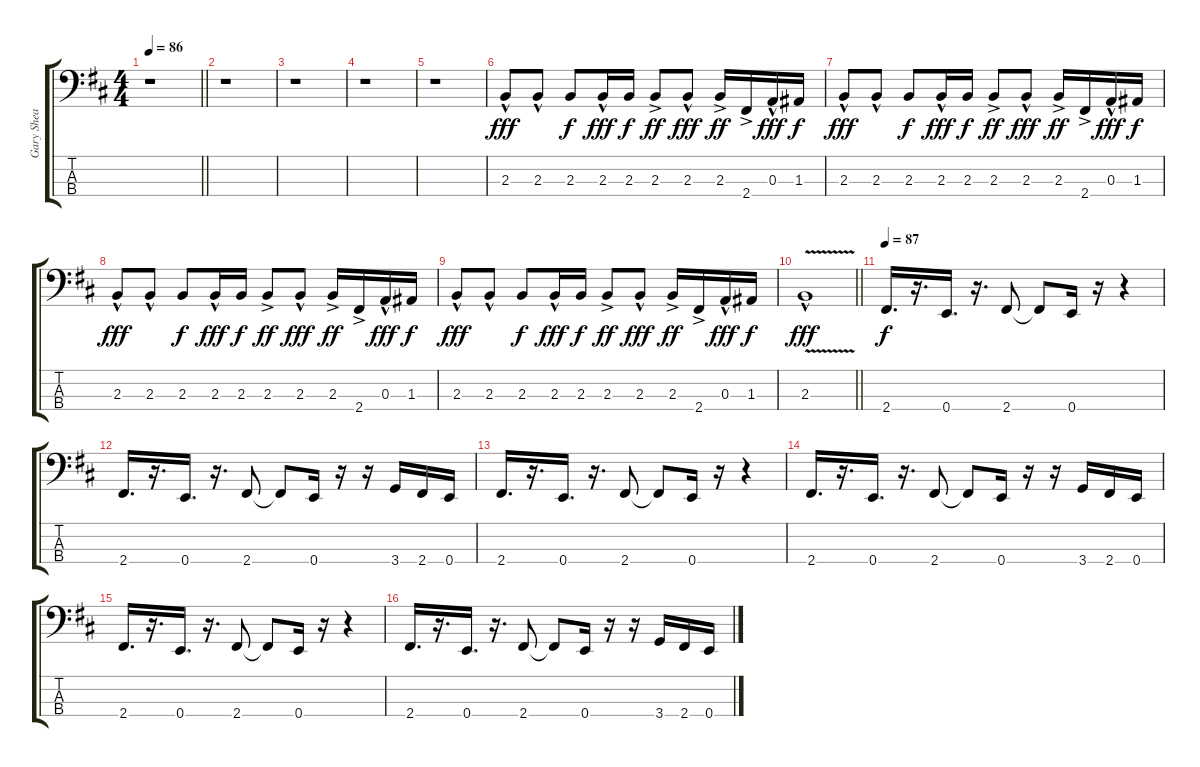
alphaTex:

\track ("Gary Shea" "Gary Shea") {instrument electricbassfinger}
\staff {score tabs}
\tuning (G2 D2 A1 E1) {hide}
\ts (4 4)
\tempo 86
\clef f4
\barLineRight lightlight
\ks d
r.1{dy fff instrument electricbassfinger} |
r.1 |
r.1 |
r.1 |
r.1 |
2.3{hac}.8 2.3{hac}.8 2.3.8{dy f} 2.3{hac}.16{dy fff} 2.3.16{dy f} 2.3{ac}.8{dy ff} 2.3{hac}.8{dy fff} 2.3{ac}.16{dy ff} 2.4{ac}.16 0.3{hac}.16{dy fff} 1.3.16{dy f} |
2.3{hac}.8{dy fff} 2.3{hac}.8 2.3.8{dy f} 2.3{hac}.16{dy fff} 2.3.16{dy f} 2.3{ac}.8{dy ff} 2.3{hac}.8{dy fff} 2.3{ac}.16{dy ff} 2.4{ac}.16 0.3{hac}.16{dy fff} 1.3.16{dy f} |
2.3{hac}.8{dy fff} 2.3{hac}.8 2.3.8{dy f} 2.3{hac}.16{dy fff} 2.3.16{dy f} 2.3{ac}.8{dy ff} 2.3{hac}.8{dy fff} 2.3{ac}.16{dy ff} 2.4{ac}.16 0.3{hac}.16{dy fff} 1.3.16{dy f} |
2.3{hac}.8{dy fff} 2.3{hac}.8 2.3.8{dy f} 2.3{hac}.16{dy fff} 2.3.16{dy f} 2.3{ac}.8{dy ff} 2.3{hac}.8{dy fff} 2.3{ac}.16{dy ff} 2.4{ac}.16 0.3{hac}.16{dy fff} 1.3.16{dy f} |
\barLineRight lightlight
2.3{v hac}.1{dy fff} |
\tempo 87
2.4.16{d dy f} r.16{d} 0.4.16{d} r.16{d} 2.4.8 2.4{t}.8 0.4.16 r.16 r.4 |
2.4.16{d} r.16{d} 0.4.16{d} r.16{d} 2.4.8 2.4{t}.8 0.4.16 r.16 r.16 3.4.16 2.4.16 0.4.16 |
2.4.16{d} r.16{d} 0.4.16{d} r.16{d} 2.4.8 2.4{t}.8 0.4.16 r.16 r.4 |
2.4.16{d} r.16{d} 0.4.16{d} r.16{d} 2.4.8 2.4{t}.8 0.4.16 r.16 r.16 3.4.16 2.4.16 0.4.16 |
2.4.16{d} r.16{d} 0.4.16{d} r.16{d} 2.4.8 2.4{t}.8 0.4.16 r.16 r.4 |
2.4.16{d} r.16{d} 0.4.16{d} r.16{d} 2.4.8 2.4{t}.8 0.4.16 r.16 r.16 3.4.16 2.4.16 0.4.16
